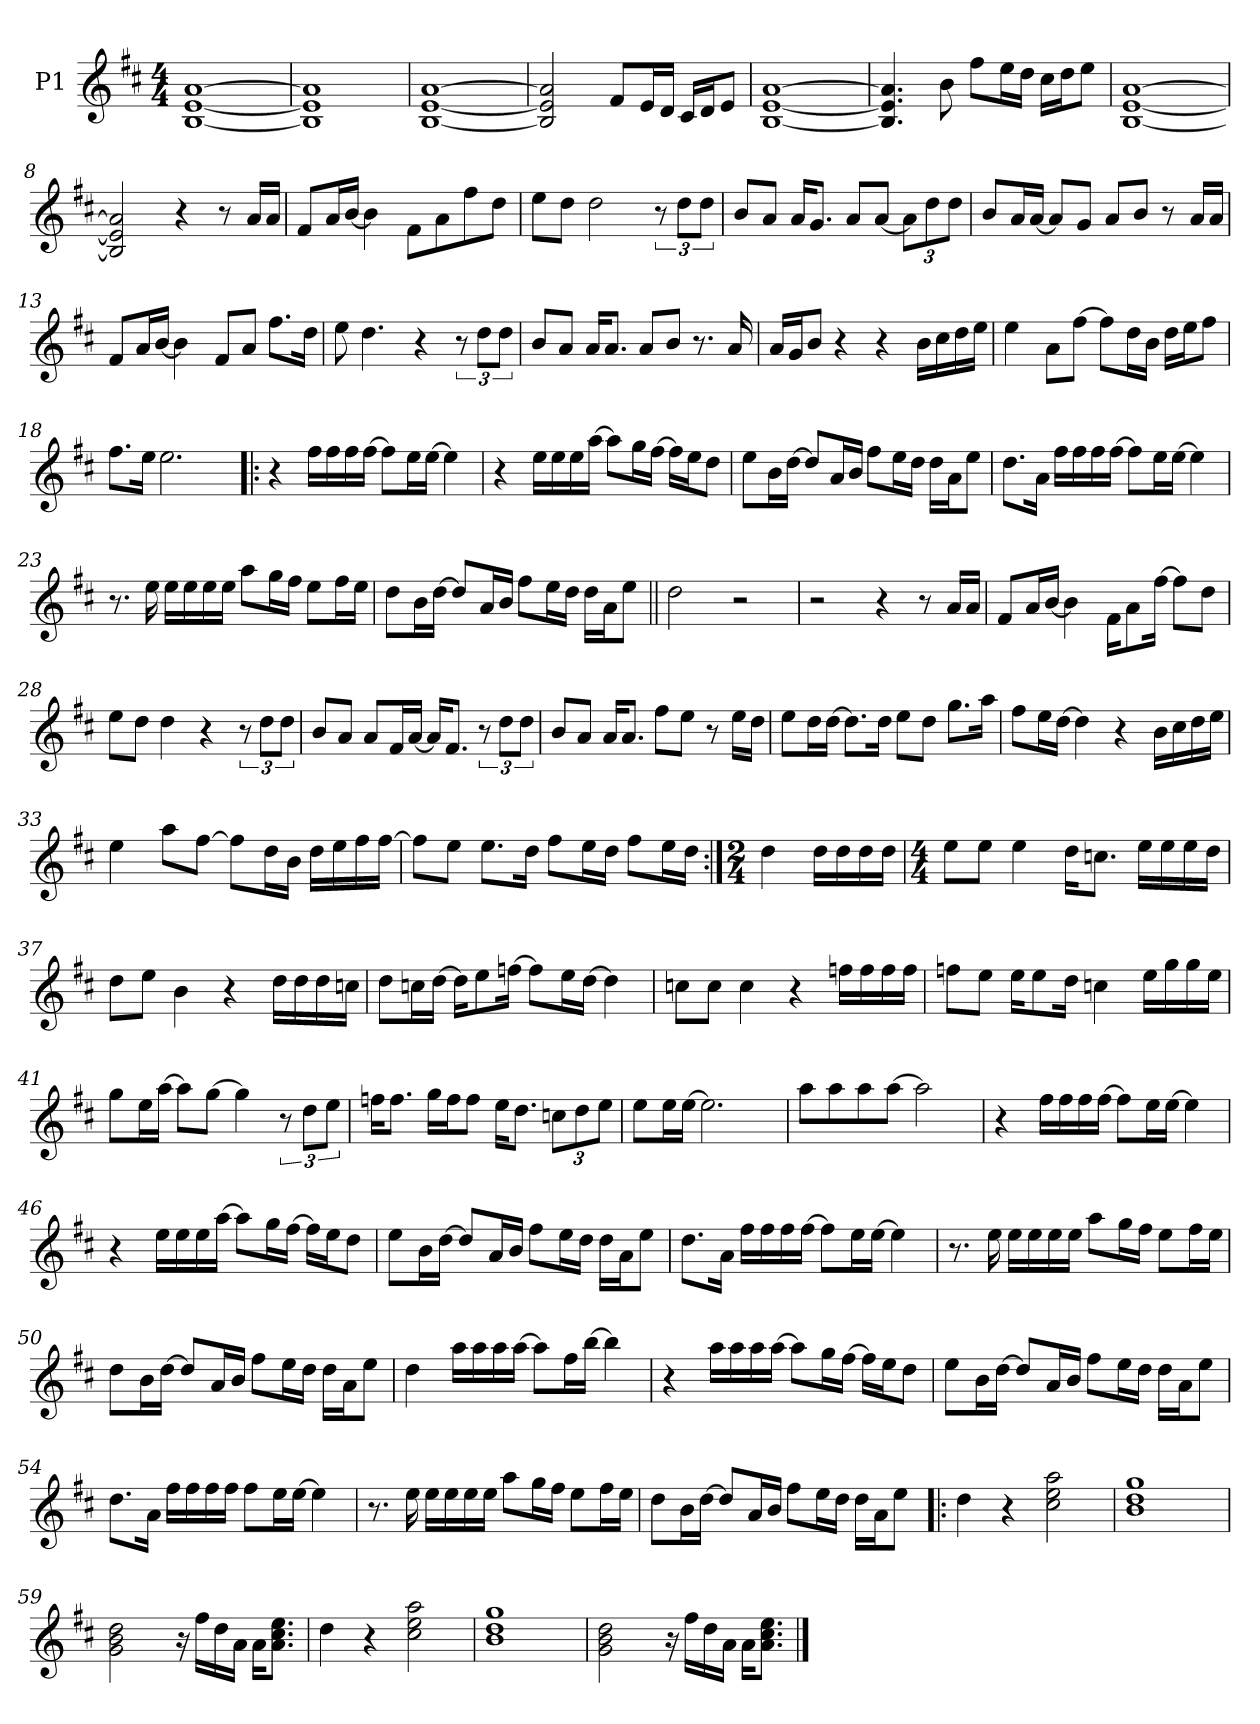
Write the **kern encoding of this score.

**kern
*part1
*staff1
*I"P1
*clefG2
*k[f#c#]
*D:
*M4/4
*MM68
=1
[<1B [<1e [>1a
=2
1B] 1e] 1a]
=3
[<1B [<1e [>1a
=4
2B/] 2e/] 2a/]
8f#/L
16e/L
16d/JJ
16c#/LL
16d/J
8e/J
=5
[<1B [<1e [>1a
=6
4.B/] 4.e/] 4.a/]
8b\
8ff#\L
16ee\L
16dd\JJ
16cc#\LL
16dd\J
8ee\J
!!LO:LB:g=z
=7
[<1B [<1e [>1a
=8
2B/] 2e/] 2a/]
4r
8r
16a/LL
16a/JJ
=9
8f#/L
16a/L
[<16b/JJ
4b\]
8f#\L
8a\
8ff#\
8dd\J
=10
8ee\L
8dd\J
2dd\
12r
12dd\L
12dd\J
=11
8b/L
8a/J
16a/KL
8.g/J
8a/L
[<8a/J
*Xbrackettup
12a\L]
12dd\
12dd\J
!!LO:LB:g=z
=12
8b/L
16a/L
[<16a/JJ
8a/L]
8g/J
8a/L
8b/J
8r
16a/LL
16a/JJ
=13
8f#/L
16a/L
[<16b/JJ
4b\]
8f#/L
8a/J
8.ff#\L
16dd\Jk
=14
8ee\
4.dd\
4r
*brackettup
12r
12dd\L
12dd\J
=15
8b/L
8a/J
16a/KL
8.a/J
8a/L
8b/J
8.r
16a/
!!LO:LB:g=z
=16
16a/LL
16g/J
8b/J
4r
4r
16b\LL
16cc#\
16dd\
16ee\JJ
=17
4ee\
8a\L
[>8ff#\J
8ff#\L]
16dd\L
16b\JJ
16dd\LL
16ee\J
8ff#\J
=18
8.ff#\L
16ee\Jk
2.ee\
=19!|:
4r
16ff#\LL
16ff#\
16ff#\
[>16ff#\JJ
8ff#\L]
16ee\L
[>16ee\JJ
4ee\]
!!LO:LB:g=z
=20
4r
16ee\LL
16ee\
16ee\
[>16aa\JJ
8aa\L]
16gg\L
[>16ff#\JJ
16ff#\LL]
16ee\J
8dd\J
=21
8ee\L
16b\L
[16dd\JJ
8dd/L]
16a/L
16b/JJ
8ff#\L
16ee\L
16dd\JJ
16dd\LL
16a\J
8ee\J
=22
8.dd\L
16a\Jk
16ff#\LL
16ff#\
16ff#\
[>16ff#\JJ
8ff#\L]
16ee\L
[>16ee\JJ
4ee\]
!!LO:LB:g=z
=23
8.r
16ee\
16ee\LL
16ee\
16ee\
16ee\JJ
8aa\L
16gg\L
16ff#\JJ
8ee\L
16ff#\L
16ee\JJ
=24
8dd\L
16b\L
[16dd\JJ
8dd/L]
16a/L
16b/JJ
8ff#\L
16ee\L
16dd\JJ
16dd\LL
16a\J
8ee\J
=25||
2dd\
2r
=26
2r
4r
8r
16a/LL
16a/JJ
!!LO:LB:g=z
=27
8f#/L
16a/L
[<16b/JJ
4b\]
16f#\KL
8a\
[>16ff#\Jk
8ff#\L]
8dd\J
=28
8ee\L
8dd\J
4dd\
4r
12r
12dd\L
12dd\J
=29
8b/L
8a/J
8a/L
16f#/L
[<16a/JJ
16a/KL]
8.f#/J
12r
12dd\L
12dd\J
=30
8b/L
8a/J
16a/KL
8.a/J
8ff#\L
8ee\J
8r
16ee\LL
16dd\JJ
!!LO:LB:g=z
=31
8ee\L
16dd\L
[>16dd\JJ
8.dd\L]
16dd\Jk
8ee\L
8dd\J
8.gg\L
16aa\Jk
=32
8ff#\L
16ee\L
[>16dd\JJ
4dd\]
4r
16b\LL
16cc#\
16dd\
16ee\JJ
=33
4ee\
8aa\L
[>8ff#\J
8ff#\L]
16dd\L
16b\JJ
16dd\LL
16ee\
16ff#\
[>16ff#\JJ
!!LO:LB:g=z
=34
8ff#\L]
8ee\J
8.ee\L
16dd\Jk
8ff#\L
16ee\L
16dd\JJ
8ff#\L
16ee\L
16dd\JJ
=35:|!
*M2/4
4dd\
16dd\LL
16dd\
16dd\
16dd\JJ
=36
*M4/4
8ee\L
8ee\J
4ee\
16dd\KL
8.ccn\J
16ee\LL
16ee\
16ee\
16dd\JJ
=37
8dd\L
8ee\J
4b\
4r
16dd\LL
16dd\
16dd\
16ccn\JJ
!!LO:LB:g=z
=38
8dd\L
16ccn\L
[>16dd\JJ
16dd\KL]
8ee\
[>16ffn\Jk
8ff\L]
16ee\L
[>16dd\JJ
4dd\]
=39
8ccn\L
8cc\J
4cc\
4r
16ffn\LL
16ff\
16ff\
16ff\JJ
=40
8ffn\L
8ee\J
16ee\KL
8ee\
16dd\Jk
4ccn\
16ee\LL
16gg\
16gg\
16ee\JJ
=41
8gg\L
16ee\L
[>16aa\JJ
8aa\L]
[>8gg\J
4gg\]
12r
12dd\L
12ee\J
!!LO:PB:g=z
=42
16ffn\KL
8.ff\J
16gg\LL
16ff\J
8ff\J
16ee\KL
8.dd\J
*Xbrackettup
12ccn\L
12dd\
12ee\J
=43
8ee\L
16ee\L
[>16ee\JJ
2.ee\]
=44
8aa\L
8aa\
8aa\
[>8aa\J
2aa\]
=45
4r
16ff#\LL
16ff#\
16ff#\
[>16ff#\JJ
8ff#\L]
16ee\L
[>16ee\JJ
4ee\]
!!LO:LB:g=z
=46
4r
16ee\LL
16ee\
16ee\
[>16aa\JJ
8aa\L]
16gg\L
[>16ff#\JJ
16ff#\LL]
16ee\J
8dd\J
=47
8ee\L
16b\L
[16dd\JJ
8dd/L]
16a/L
16b/JJ
8ff#\L
16ee\L
16dd\JJ
16dd\LL
16a\J
8ee\J
=48
8.dd\L
16a\Jk
16ff#\LL
16ff#\
16ff#\
[>16ff#\JJ
8ff#\L]
16ee\L
[>16ee\JJ
4ee\]
!!LO:LB:g=z
=49
8.r
16ee\
16ee\LL
16ee\
16ee\
16ee\JJ
8aa\L
16gg\L
16ff#\JJ
8ee\L
16ff#\L
16ee\JJ
=50
8dd\L
16b\L
[16dd\JJ
8dd/L]
16a/L
16b/JJ
8ff#\L
16ee\L
16dd\JJ
16dd\LL
16a\J
8ee\J
=51
4dd\
16aa\LL
16aa\
16aa\
[>16aa\JJ
8aa\L]
16ff#\L
[>16bb\JJ
4bb\]
!!LO:LB:g=z
=52
4r
16aa\LL
16aa\
16aa\
[>16aa\JJ
8aa\L]
16gg\L
[>16ff#\JJ
16ff#\LL]
16ee\J
8dd\J
=53
8ee\L
16b\L
[16dd\JJ
8dd/L]
16a/L
16b/JJ
8ff#\L
16ee\L
16dd\JJ
16dd\LL
16a\J
8ee\J
=54
8.dd\L
16a\Jk
16ff#\LL
16ff#\
16ff#\
16ff#\JJ
8ff#\L
16ee\L
[>16ee\JJ
4ee\]
!!LO:LB:g=z
=55
8.r
16ee\
16ee\LL
16ee\
16ee\
16ee\JJ
8aa\L
16gg\L
16ff#\JJ
8ee\L
16ff#\L
16ee\JJ
=56
8dd\L
16b\L
[16dd\JJ
8dd/L]
16a/L
16b/JJ
8ff#\L
16ee\L
16dd\JJ
16dd\LL
16a\J
8ee\J
=57!|:
4dd\
4r
2cc#\ 2ee\ 2aa\
=58
1b 1dd 1gg
!!LO:LB:g=z
=59
2g\ 2b\ 2dd\
16r
16ff#\LL
16dd\
16a\JJ
16a\KL
8.a\ 8.cc#\ 8.ee\J
=60
4dd\
4r
2cc#\ 2ee\ 2aa\
=61
1b 1dd 1gg
=62
2g\ 2b\ 2dd\
16r
16ff#\LL
16dd\
16a\JJ
16a\KL
8.a\ 8.cc#\ 8.ee\J
==
*-
